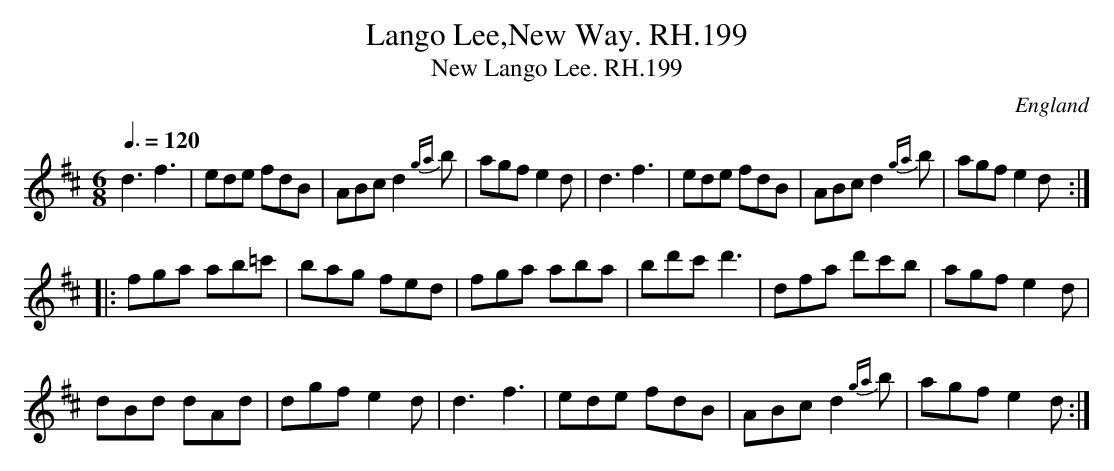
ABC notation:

X:1
T:Lango Lee,New Way. RH.199
T:New Lango Lee. RH.199
O:England
M:6/8
L:1/8
Q:3/8=120
K:D major
d3 f3|ede fdB|ABc d2{ga}b|agf e2d|\
d3 f3|ede fdB|ABc d2{ga}b|agf e2d:|!
|:fga ab=c'|bag fed|fga aba|bd'c' d'3|\
dfa d'c'b|agf e2d|!
dBd dAd|dgf e2d|\
d3 f3|ede fdB|ABc d2{ga}b|agf e2d:|
